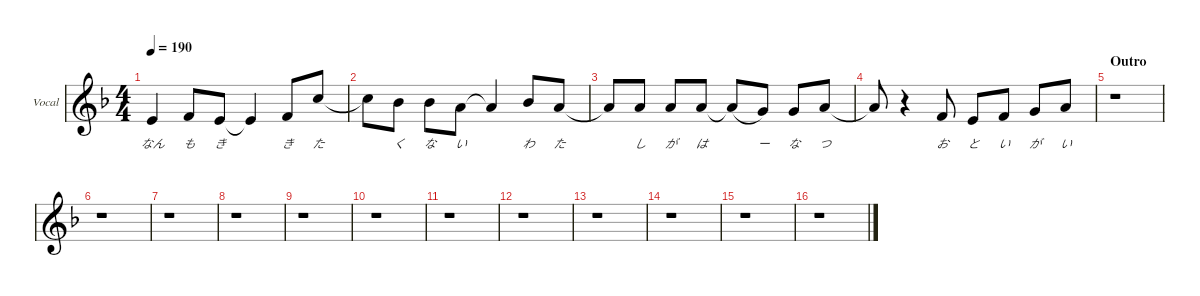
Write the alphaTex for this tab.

\defaultSystemsLayout 4
\hideDynamics
\bracketExtendMode nobrackets
\firstSystemTrackNameOrientation horizontal
\track ("Vocal" "Vocal") {defaultSystemsLayout 4 mute instrument lead7fifths}
\staff {score}
\tuning (E4 B3 G3 D3 A2 E2)
\ts (4 4)
\tempo 190
\clef g2
\scale
0.284026
\ks dminor
0.1{acc forcenatural}.4{lyrics (0 "なん") lyrics (1 "") lyrics (2 "") lyrics (3 "") lyrics (4 "") dy f beam Up} 1.1{acc forcenatural}.8{lyrics (0 "も") lyrics (1 "") lyrics (2 "") lyrics (3 "") lyrics (4 "") beam Up} 0.1{acc forcenatural}.8{lyrics (0 "き") lyrics (1 "") lyrics (2 "") lyrics (3 "") lyrics (4 "") beam Up} 0.1{t acc forcenatural}.4{beam Up} 1.1{acc forcenatural}.8{lyrics (0 "き") lyrics (1 "") lyrics (2 "") lyrics (3 "") lyrics (4 "") beam Up} 8.1{acc forcenatural}.8{lyrics (0 "た") lyrics (1 "") lyrics (2 "") lyrics (3 "") lyrics (4 "") beam Up} |
\scale
0.239395 8.1{t acc forcenatural}.8{beam Down} 6.1{acc b}.8{lyrics (0 "く") lyrics (1 "") lyrics (2 "") lyrics (3 "") lyrics (4 "") beam Down} 6.1{acc b}.8{lyrics (0 "な") lyrics (1 "") lyrics (2 "") lyrics (3 "") lyrics (4 "") beam Down} 5.1{acc forcenatural}.8{lyrics (0 "い") lyrics (1 "") lyrics (2 "") lyrics (3 "") lyrics (4 "") beam Down} 5.1{t acc forcenatural}.4{beam Up} 6.1{acc b}.8{lyrics (0 "わ") lyrics (1 "") lyrics (2 "") lyrics (3 "") lyrics (4 "") beam Up} 5.1{acc forcenatural}.8{lyrics (0 "た") lyrics (1 "") lyrics (2 "") lyrics (3 "") lyrics (4 "") beam Up} |
\scale
0.238289 5.1{t acc forcenatural}.8{beam Up} 5.1{acc forcenatural}.8{lyrics (0 "し") lyrics (1 "") lyrics (2 "") lyrics (3 "") lyrics (4 "") beam Up} 5.1{acc forcenatural}.8{lyrics (0 "が") lyrics (1 "") lyrics (2 "") lyrics (3 "") lyrics (4 "") beam Up} 5.1{acc forcenatural}.8{lyrics (0 "は") lyrics (1 "") lyrics (2 "") lyrics (3 "") lyrics (4 "") beam Up} 5.1{t acc forcenatural}.8{legatoorigin beam Up} 3.1{acc forcenatural}.8{lyrics (0 "ー") lyrics (1 "") lyrics (2 "") lyrics (3 "") lyrics (4 "") beam Up} 3.1{acc forcenatural}.8{lyrics (0 "な") lyrics (1 "") lyrics (2 "") lyrics (3 "") lyrics (4 "") beam Up} 5.1{acc forcenatural}.8{lyrics (0 "つ") lyrics (1 "") lyrics (2 "") lyrics (3 "") lyrics (4 "") beam Up} |
\scale
0.23829 5.1{t acc forcenatural}.8{beam Up} r.4{beam Down} 1.1{acc forcenatural}.8{lyrics (0 "お") lyrics (1 "") lyrics (2 "") lyrics (3 "") lyrics (4 "") beam Up} 0.1{acc forcenatural}.8{lyrics (0 "と") lyrics (1 "") lyrics (2 "") lyrics (3 "") lyrics (4 "") beam Up} 1.1{acc forcenatural}.8{lyrics (0 "い") lyrics (1 "") lyrics (2 "") lyrics (3 "") lyrics (4 "") beam Up} 3.1{acc forcenatural}.8{lyrics (0 "が") lyrics (1 "") lyrics (2 "") lyrics (3 "") lyrics (4 "") beam Up} 5.1{acc forcenatural}.8{lyrics (0 "い") lyrics (1 "") lyrics (2 "") lyrics (3 "") lyrics (4 "") beam Up} |
\section ("" "Outro")
r.1{beam Down} |
r.1{beam Down} |
r.1{beam Down} |
r.1{beam Down} |
r.1{beam Down} |
r.1{beam Down} |
r.1{beam Down} |
r.1{beam Down} |
r.1{beam Down} |
r.1{beam Down} |
r.1{beam Down} |
r.1{beam Down}
